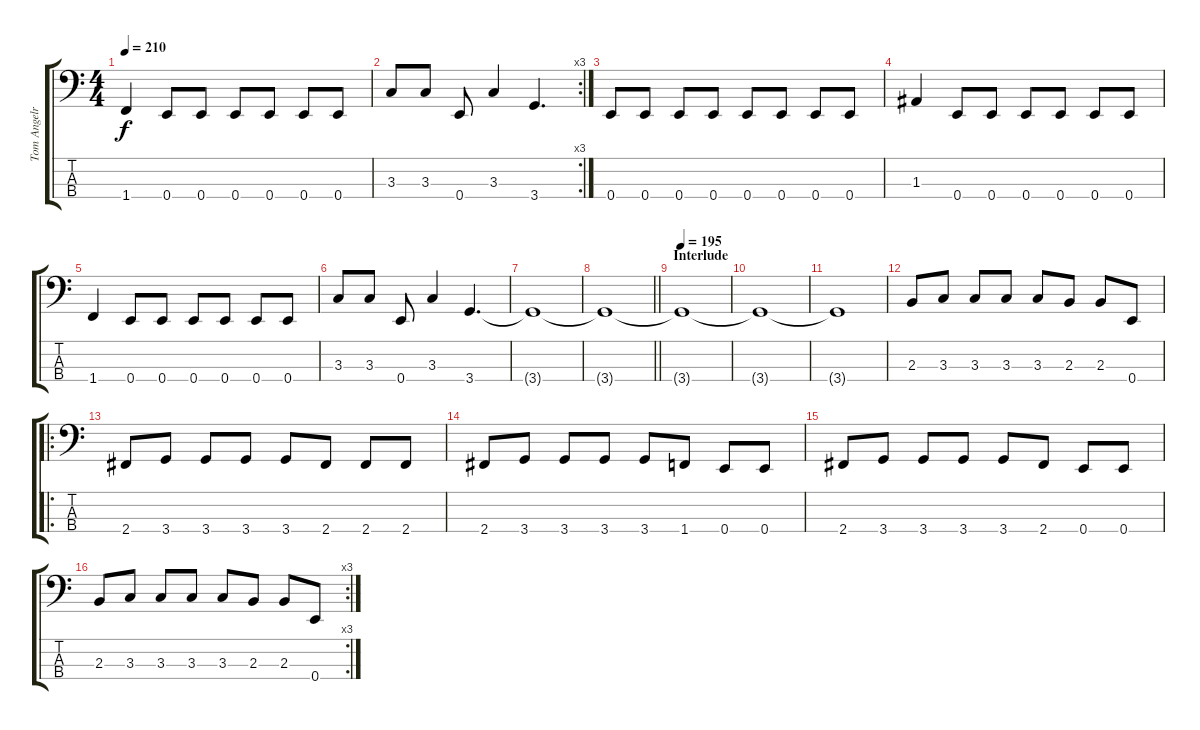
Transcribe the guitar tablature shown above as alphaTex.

\track ("Tom Angelripper" "Tom Angelr") {instrument electricbasspick}
\staff {score tabs}
\tuning (G2 D2 A1 E1) {hide}
\ts (4 4)
\tempo 210
\clef f4
\ks c
1.4.4{dy f} 0.4.8 0.4.8 0.4.8 0.4.8 0.4.8 0.4.8 |
\rc 3
3.3.8 3.3.8 0.4.8 3.3.4 3.4.4{d} |
0.4.8 0.4.8 0.4.8 0.4.8 0.4.8 0.4.8 0.4.8 0.4.8 |
1.3.4 0.4.8 0.4.8 0.4.8 0.4.8 0.4.8 0.4.8 |
1.4.4 0.4.8 0.4.8 0.4.8 0.4.8 0.4.8 0.4.8 |
3.3.8 3.3.8 0.4.8 3.3.4 3.4.4{d} |
3.4{t}.1 |
\barLineRight lightlight
3.4{t}.1 |
\section ("" "Interlude")
\tempo 195
3.4{t}.1 |
3.4{t}.1 |
3.4{t}.1 |
2.3.8 3.3.8 3.3.8 3.3.8 3.3.8 2.3.8 2.3.8 0.4.8 |
\ro
2.4.8 3.4.8 3.4.8 3.4.8 3.4.8 2.4.8 2.4.8 2.4.8 |
2.4.8 3.4.8 3.4.8 3.4.8 3.4.8 1.4.8 0.4.8 0.4.8 |
2.4.8 3.4.8 3.4.8 3.4.8 3.4.8 2.4.8 0.4.8 0.4.8 |
\rc 3
2.3.8 3.3.8 3.3.8 3.3.8 3.3.8 2.3.8 2.3.8 0.4.8
